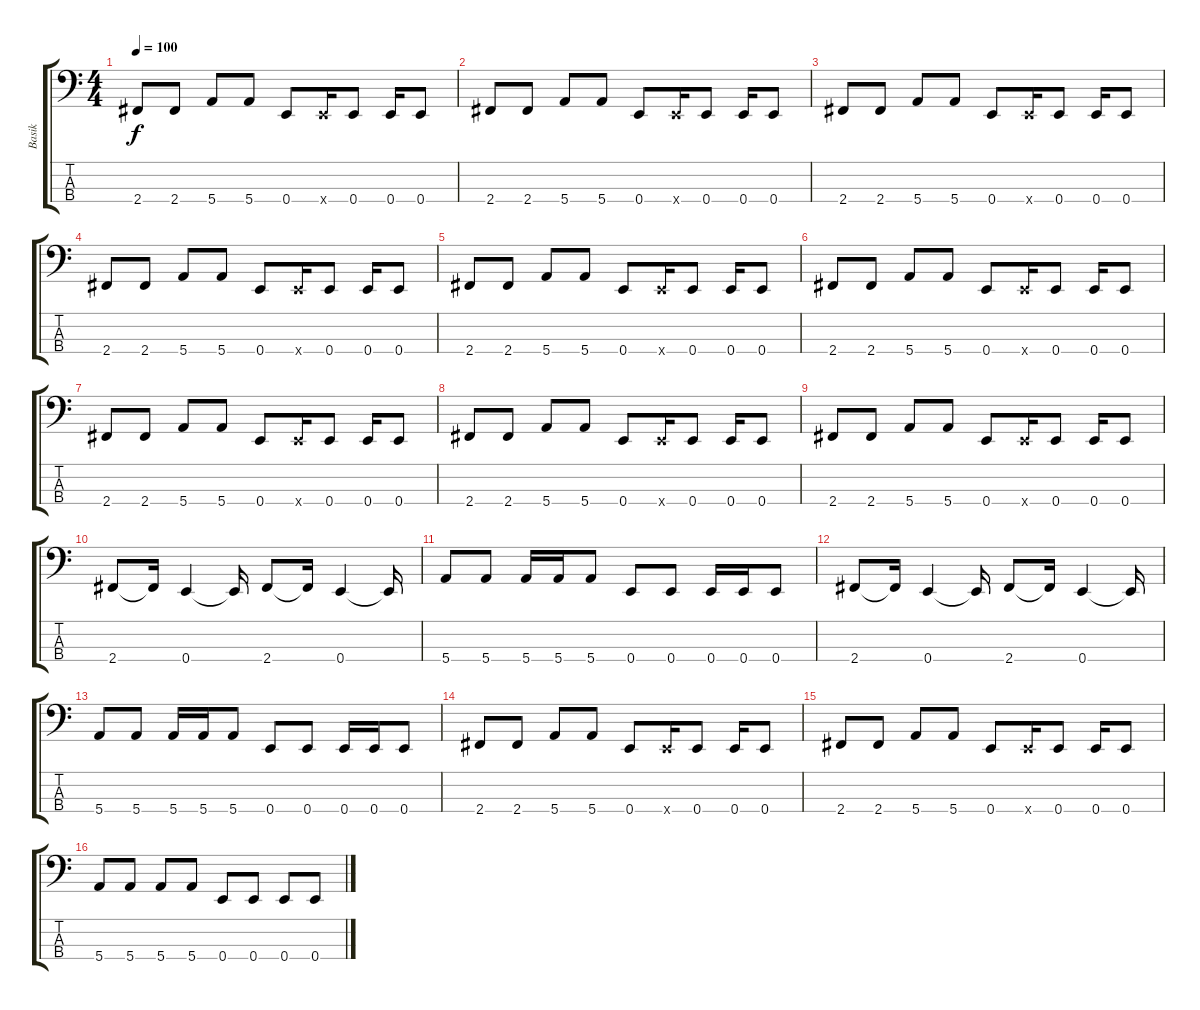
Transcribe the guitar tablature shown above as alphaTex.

\track ("Basik" "Basik") {instrument electricbasspick}
\staff {score tabs}
\tuning (G2 D2 A1 E1) {hide}
\ts (4 4)
\tempo 100
\clef f4
\ks c
2.4.8{dy f} 2.4.8 5.4.8 5.4.8 0.4.8 0.4{x}.16 0.4.8 0.4.16 0.4.8 |
2.4.8 2.4.8 5.4.8 5.4.8 0.4.8 0.4{x}.16 0.4.8 0.4.16 0.4.8 |
2.4.8 2.4.8 5.4.8 5.4.8 0.4.8 0.4{x}.16 0.4.8 0.4.16 0.4.8 |
2.4.8 2.4.8 5.4.8 5.4.8 0.4.8 0.4{x}.16 0.4.8 0.4.16 0.4.8 |
2.4.8 2.4.8 5.4.8 5.4.8 0.4.8 0.4{x}.16 0.4.8 0.4.16 0.4.8 |
2.4.8 2.4.8 5.4.8 5.4.8 0.4.8 0.4{x}.16 0.4.8 0.4.16 0.4.8 |
2.4.8 2.4.8 5.4.8 5.4.8 0.4.8 0.4{x}.16 0.4.8 0.4.16 0.4.8 |
2.4.8 2.4.8 5.4.8 5.4.8 0.4.8 0.4{x}.16 0.4.8 0.4.16 0.4.8 |
2.4.8 2.4.8 5.4.8 5.4.8 0.4.8 0.4{x}.16 0.4.8 0.4.16 0.4.8 |
2.4.8 2.4{t}.16 0.4.4 0.4{t}.16 2.4.8 2.4{t}.16 0.4.4 0.4{t}.16 |
5.4.8 5.4.8 5.4.16 5.4.16 5.4.8 0.4.8 0.4.8 0.4.16 0.4.16 0.4.8 |
2.4.8 2.4{t}.16 0.4.4 0.4{t}.16 2.4.8 2.4{t}.16 0.4.4 0.4{t}.16 |
5.4.8 5.4.8 5.4.16 5.4.16 5.4.8 0.4.8 0.4.8 0.4.16 0.4.16 0.4.8 |
2.4.8 2.4.8 5.4.8 5.4.8 0.4.8 0.4{x}.16 0.4.8 0.4.16 0.4.8 |
2.4.8 2.4.8 5.4.8 5.4.8 0.4.8 0.4{x}.16 0.4.8 0.4.16 0.4.8 |
5.4.8 5.4.8 5.4.8 5.4.8 0.4.8 0.4.8 0.4.8 0.4.8
